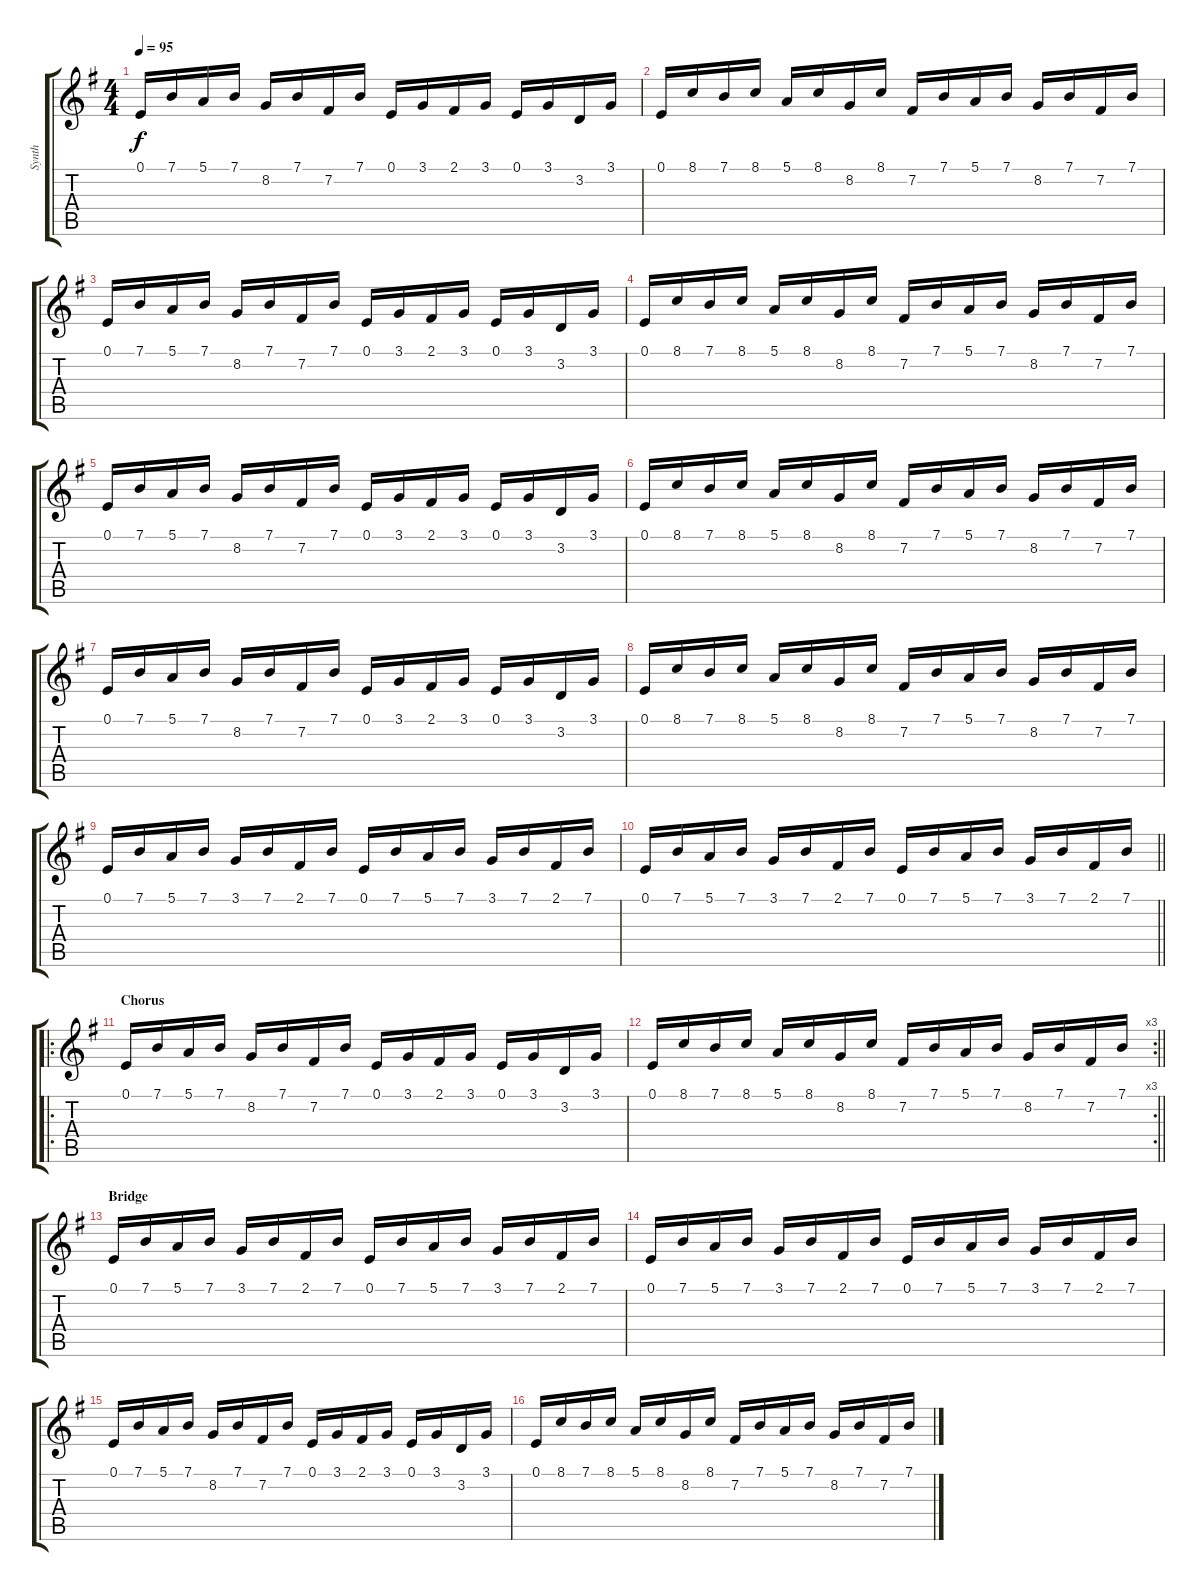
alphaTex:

\track ("Synth" "Synth") {instrument lead1square}
\staff {score tabs}
\tuning (E4 B3 G3 D3 A2 E2) {hide}
\ts (4 4)
\tempo 95
\clef g2
\ks g
0.1.16{dy f} 7.1.16 5.1.16 7.1.16 8.2.16 7.1.16 7.2.16 7.1.16 0.1.16 3.1.16 2.1.16 3.1.16 0.1.16 3.1.16 3.2.16 3.1.16 |
0.1.16 8.1.16 7.1.16 8.1.16 5.1.16 8.1.16 8.2.16 8.1.16 7.2.16 7.1.16 5.1.16 7.1.16 8.2.16 7.1.16 7.2.16 7.1.16 |
0.1.16 7.1.16 5.1.16 7.1.16 8.2.16 7.1.16 7.2.16 7.1.16 0.1.16 3.1.16 2.1.16 3.1.16 0.1.16 3.1.16 3.2.16 3.1.16 |
0.1.16 8.1.16 7.1.16 8.1.16 5.1.16 8.1.16 8.2.16 8.1.16 7.2.16 7.1.16 5.1.16 7.1.16 8.2.16 7.1.16 7.2.16 7.1.16 |
0.1.16 7.1.16 5.1.16 7.1.16 8.2.16 7.1.16 7.2.16 7.1.16 0.1.16 3.1.16 2.1.16 3.1.16 0.1.16 3.1.16 3.2.16 3.1.16 |
0.1.16 8.1.16 7.1.16 8.1.16 5.1.16 8.1.16 8.2.16 8.1.16 7.2.16 7.1.16 5.1.16 7.1.16 8.2.16 7.1.16 7.2.16 7.1.16 |
0.1.16 7.1.16 5.1.16 7.1.16 8.2.16 7.1.16 7.2.16 7.1.16 0.1.16 3.1.16 2.1.16 3.1.16 0.1.16 3.1.16 3.2.16 3.1.16 |
0.1.16 8.1.16 7.1.16 8.1.16 5.1.16 8.1.16 8.2.16 8.1.16 7.2.16 7.1.16 5.1.16 7.1.16 8.2.16 7.1.16 7.2.16 7.1.16 |
0.1.16 7.1.16 5.1.16 7.1.16 3.1.16 7.1.16 2.1.16 7.1.16 0.1.16 7.1.16 5.1.16 7.1.16 3.1.16 7.1.16 2.1.16 7.1.16 |
\barLineRight lightlight
0.1.16 7.1.16 5.1.16 7.1.16 3.1.16 7.1.16 2.1.16 7.1.16 0.1.16 7.1.16 5.1.16 7.1.16 3.1.16 7.1.16 2.1.16 7.1.16 |
\ro
\section ("" "Chorus")
0.1.16{volume 9} 7.1.16 5.1.16 7.1.16 8.2.16 7.1.16 7.2.16 7.1.16 0.1.16 3.1.16 2.1.16 3.1.16 0.1.16 3.1.16 3.2.16 3.1.16 |
\rc 3
\barLineRight lightlight
0.1.16 8.1.16 7.1.16 8.1.16 5.1.16 8.1.16 8.2.16 8.1.16 7.2.16 7.1.16 5.1.16 7.1.16 8.2.16 7.1.16 7.2.16 7.1.16 |
\section ("" "Bridge")
0.1.16 7.1.16 5.1.16 7.1.16 3.1.16 7.1.16 2.1.16 7.1.16 0.1.16 7.1.16 5.1.16 7.1.16 3.1.16 7.1.16 2.1.16 7.1.16 |
0.1.16 7.1.16 5.1.16 7.1.16 3.1.16 7.1.16 2.1.16 7.1.16 0.1.16 7.1.16 5.1.16 7.1.16 3.1.16 7.1.16 2.1.16 7.1.16 |
0.1.16 7.1.16 5.1.16 7.1.16 8.2.16 7.1.16 7.2.16 7.1.16 0.1.16 3.1.16 2.1.16 3.1.16 0.1.16 3.1.16 3.2.16 3.1.16 |
0.1.16 8.1.16 7.1.16 8.1.16 5.1.16 8.1.16 8.2.16 8.1.16 7.2.16 7.1.16 5.1.16 7.1.16 8.2.16 7.1.16 7.2.16 7.1.16
